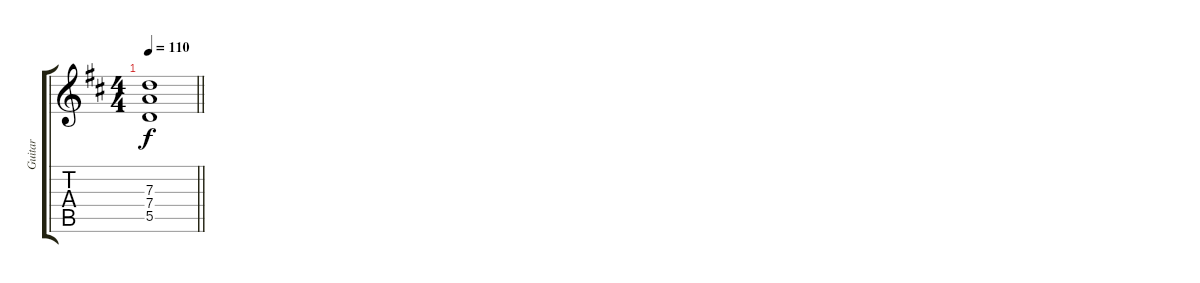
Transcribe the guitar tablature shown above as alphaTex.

\track ("Guitar" "Guitar") {instrument distortionguitar}
\staff {score tabs}
\tuning (E4 B3 G3 D3 A2 E2) {hide}
\ts (4 4)
\tempo 110
\clef g2
\barLineRight lightlight
\ks d
(7.3{t} 7.4{t} 5.5{t}).1{dy f}
